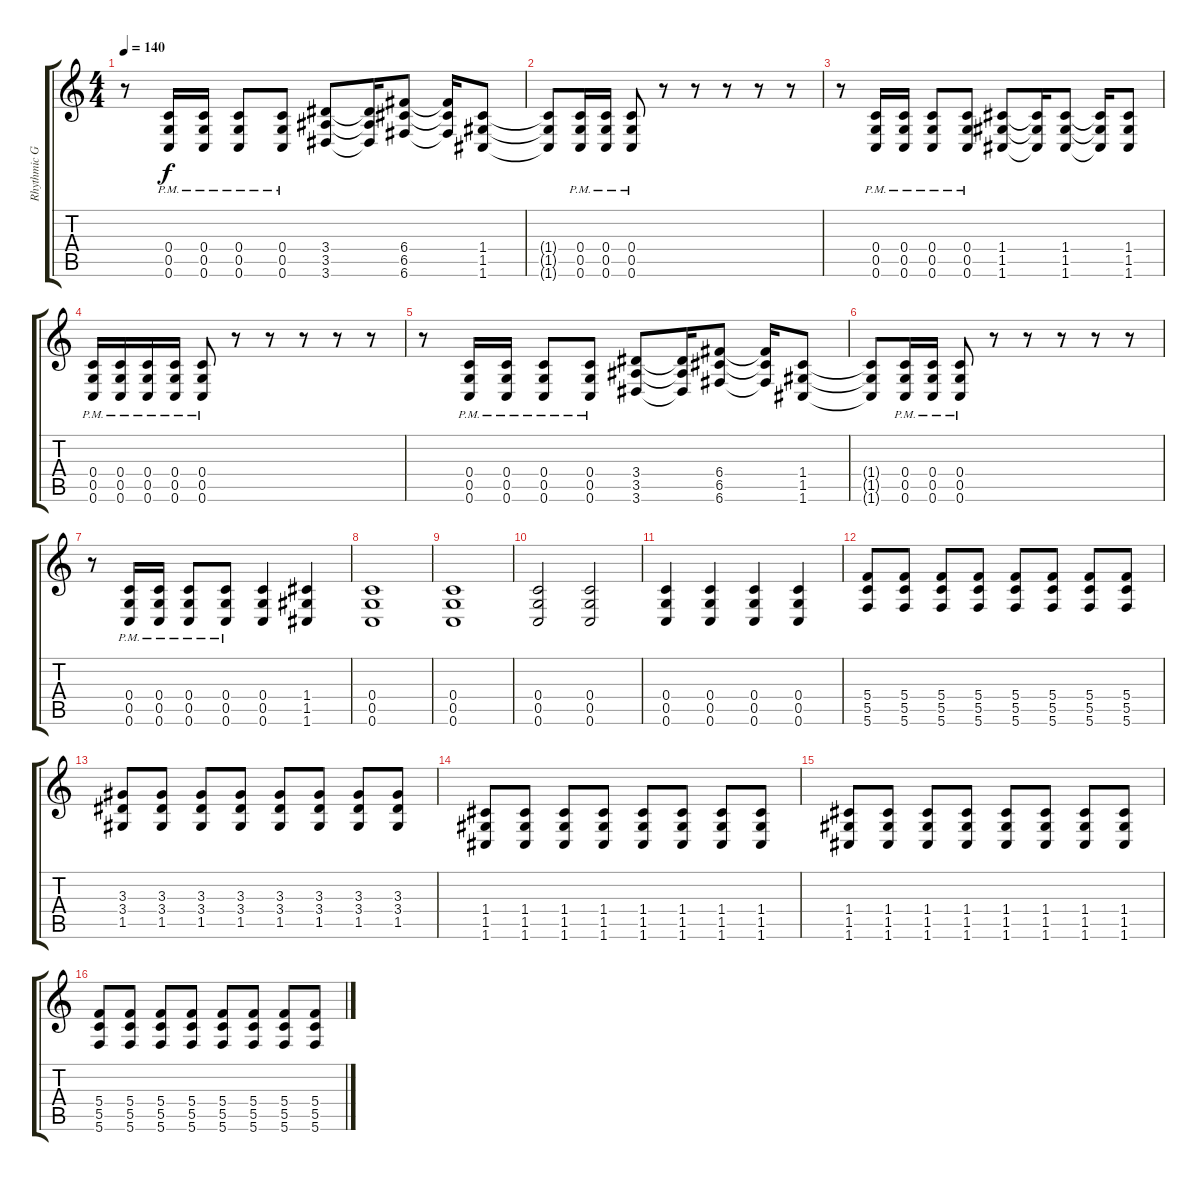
\track ("Rhythmic Guitar" "Rhythmic G") {instrument distortionguitar}
\staff {score tabs}
\tuning (D4 A3 F3 C3 G2 C2) {hide}
\ts (4 4)
\tempo 140
\clef g2
\ks c
r.8{dy f} (0.4{pm} 0.5{pm} 0.6{pm}).16 (0.4{pm} 0.5{pm} 0.6{pm}).16 (0.4{pm} 0.5{pm} 0.6{pm}).8 (0.4{pm} 0.5{pm} 0.6{pm}).8 (3.4 3.5 3.6).8 (3.4{t} 3.5{t} 3.6{t}).16 (6.4 6.5 6.6).8 (6.4{t} 6.5{t} 6.6{t}).16 (1.4 1.5 1.6).8 |
(1.4{t} 1.5{t} 1.6{t}).8 (0.4{pm} 0.5{pm} 0.6{pm}).16 (0.4{pm} 0.5{pm} 0.6{pm}).16 (0.4{pm} 0.5{pm} 0.6{pm}).8 r.8 r.8 r.8 r.8 r.8 |
r.8 (0.4{pm} 0.5{pm} 0.6{pm}).16 (0.4{pm} 0.5{pm} 0.6{pm}).16 (0.4{pm} 0.5{pm} 0.6{pm}).8 (0.4{pm} 0.5{pm} 0.6{pm}).8 (1.4 1.5 1.6).8 (1.4{t} 1.5{t} 1.6{t}).16 (1.4 1.5 1.6).8 (1.4{t} 1.5{t} 1.6{t}).16 (1.4 1.5 1.6).8 |
(0.4{pm} 0.5{pm} 0.6{pm}).16 (0.4{pm} 0.5{pm} 0.6{pm}).16 (0.4{pm} 0.5{pm} 0.6{pm}).16 (0.4{pm} 0.5{pm} 0.6{pm}).16 (0.4{pm} 0.5{pm} 0.6{pm}).8 r.8 r.8 r.8 r.8 r.8 |
r.8 (0.4{pm} 0.5{pm} 0.6{pm}).16 (0.4{pm} 0.5{pm} 0.6{pm}).16 (0.4{pm} 0.5{pm} 0.6{pm}).8 (0.4{pm} 0.5{pm} 0.6{pm}).8 (3.4 3.5 3.6).8 (3.4{t} 3.5{t} 3.6{t}).16 (6.4 6.5 6.6).8 (6.4{t} 6.5{t} 6.6{t}).16 (1.4 1.5 1.6).8 |
(1.4{t} 1.5{t} 1.6{t}).8 (0.4{pm} 0.5{pm} 0.6{pm}).16 (0.4{pm} 0.5{pm} 0.6{pm}).16 (0.4{pm} 0.5{pm} 0.6{pm}).8 r.8 r.8 r.8 r.8 r.8 |
r.8 (0.4{pm} 0.5{pm} 0.6{pm}).16 (0.4{pm} 0.5{pm} 0.6{pm}).16 (0.4{pm} 0.5{pm} 0.6{pm}).8 (0.4{pm} 0.5{pm} 0.6{pm}).8 (0.4 0.5 0.6).4 (1.4 1.5 1.6).4 |
(0.4 0.5 0.6).1 |
(0.4 0.5 0.6).1 |
(0.4 0.5 0.6).2 (0.4 0.5 0.6).2 |
(0.4 0.5 0.6).4 (0.4 0.5 0.6).4 (0.4 0.5 0.6).4 (0.4 0.5 0.6).4 |
(5.4 5.5 5.6).8 (5.4 5.5 5.6).8 (5.4 5.5 5.6).8 (5.4 5.5 5.6).8 (5.4 5.5 5.6).8 (5.4 5.5 5.6).8 (5.4 5.5 5.6).8 (5.4 5.5 5.6).8 |
(3.3 3.4 1.5).8 (3.3 3.4 1.5).8 (3.3 3.4 1.5).8 (3.3 3.4 1.5).8 (3.3 3.4 1.5).8 (3.3 3.4 1.5).8 (3.3 3.4 1.5).8 (3.3 3.4 1.5).8 |
(1.4 1.5 1.6).8 (1.4 1.5 1.6).8 (1.4 1.5 1.6).8 (1.4 1.5 1.6).8 (1.4 1.5 1.6).8 (1.4 1.5 1.6).8 (1.4 1.5 1.6).8 (1.4 1.5 1.6).8 |
(1.4 1.5 1.6).8 (1.4 1.5 1.6).8 (1.4 1.5 1.6).8 (1.4 1.5 1.6).8 (1.4 1.5 1.6).8 (1.4 1.5 1.6).8 (1.4 1.5 1.6).8 (1.4 1.5 1.6).8 |
(5.4 5.5 5.6).8 (5.4 5.5 5.6).8 (5.4 5.5 5.6).8 (5.4 5.5 5.6).8 (5.4 5.5 5.6).8 (5.4 5.5 5.6).8 (5.4 5.5 5.6).8 (5.4 5.5 5.6).8
